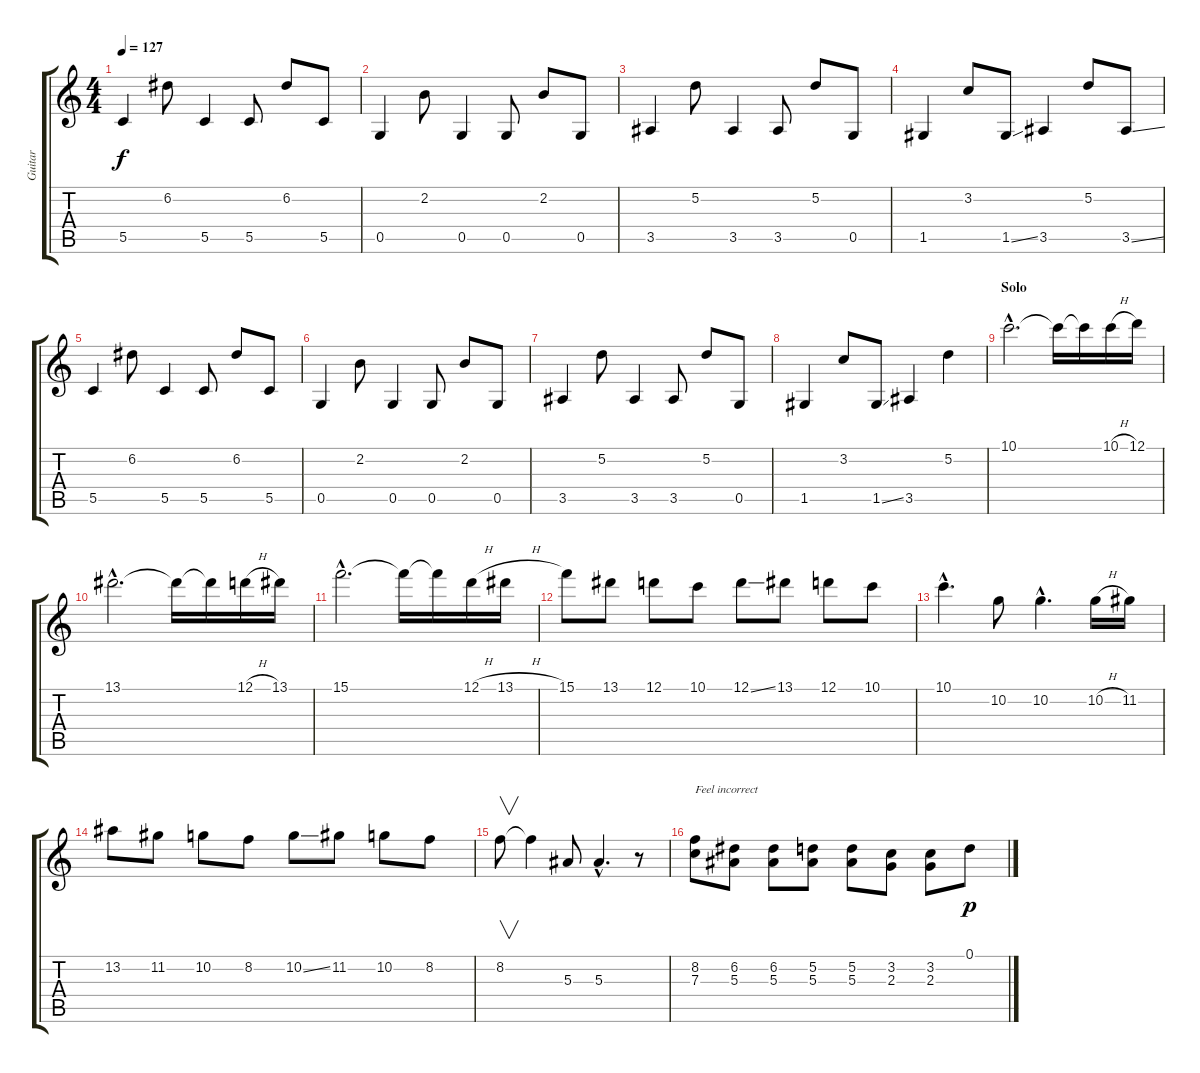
\track ("Guitar" "Guitar") {instrument acousticguitarsteel}
\staff {score tabs}
\tuning (D4 A3 F3 C3 G2 C2) {hide}
\ts (4 4)
\tempo 127
\clef g2
\ks c
5.5.4{dy f} 6.2.8 5.5.4 5.5.8 6.2.8 5.5.8 |
0.5.4 2.2.8 0.5.4 0.5.8 2.2.8 0.5.8 |
3.5.4 5.2.8 3.5.4 3.5.8 5.2.8 0.5.8 |
1.5.4 3.2.8 1.5{ss}.8 3.5.4 5.2.8 3.5{ss}.8 |
5.5.4 6.2.8 5.5.4 5.5.8 6.2.8 5.5.8 |
0.5.4 2.2.8 0.5.4 0.5.8 2.2.8 0.5.8 |
3.5.4 5.2.8 3.5.4 3.5.8 5.2.8 0.5.8 |
1.5.4 3.2.8 1.5{ss}.8 3.5.4 5.2.4 |
\section ("" "Solo")
10.1{hac}.2{d} 10.1{t}.16 10.1{t}.16 10.1{h}.16 12.1.16 |
13.1{hac}.2{d} 13.1{t}.16 13.1{t}.16 12.1{h}.16 13.1.16 |
15.1{hac}.2{d} 15.1{t}.16 15.1{t}.16 12.1{h}.16 13.1{h}.16 |
15.1.8 13.1.8 12.1.8 10.1.8 12.1{ss}.8 13.1.8 12.1.8 10.1.8 |
10.1{hac}.4{d} 10.2.8 10.2{hac}.4{d} 10.2{h}.16 11.2.16 |
13.2.8 11.2.8 10.2.8 8.2.8 10.2{ss}.8 11.2.8 10.2.8 8.2.8 |
8.2.8{v} 8.2{t}.4 5.3.8 5.3{hac}.4{d} r.8 |
(8.2 7.3).8{txt "Feel incorrect"} (6.2 5.3).8 (6.2 5.3).8 (5.2 5.3).8 (5.2 5.3).8 (3.2 2.3).8 (3.2 2.3).8 0.1{ss}.8{dy p}
